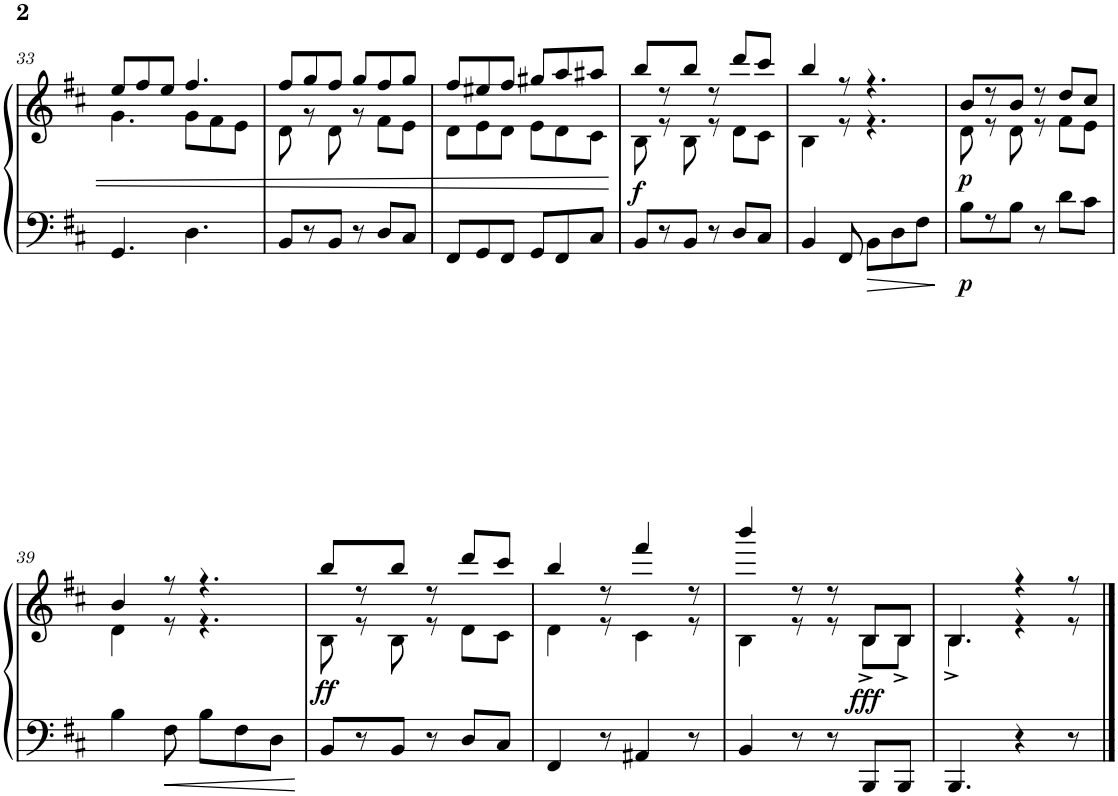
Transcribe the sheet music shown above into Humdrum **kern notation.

**kern	**kern	**dynam
*part1	*part1	*part1
*staff2	*staff1	*staff1/2
*I"Piano	*	*
*I'Pno.	*	*
!!LO:PB:g=z
*clefF4	*clefG2	*
*k[f#c#]	*k[f#c#]	*
*M6/8	*M6/8	*
=33	=33	=33
*	*^	*
4.GG/	8ee/L	4.g\	.
.	8ff#/	.	.
.	8ee/J	.	.
4.D\	4.ff#/	8g\L	.
.	.	8f#\	.
.	.	8e\J	.
=34	=34	=34	=34
8BB/L	8ff#/L	8d\	.
8r	8gg/	8r	.
8BB/J	8ff#/J	8d\	.
8r	8gg/L	8r	.
8D/L	8ff#/	8f#\L	.
8C#/J	8gg/J	8e\J	.
=35	=35	=35	=35
8FF#/L	8ff#/L	8d\L	.
8GG/	8ee#X/	8e\	.
8FF#/J	8ff#/J	8d\J	.
8GG/L	8gg#X/L	8e\L	.
8FF#/	8aa/	8d\	.
8C#/J	8aa#X/J	8c#\J	.
=36	=36	=36	=36
!	!	!	!LO:DY:b
8BB/L	8bb/L	8B\	f
8r	8r	8r	.
8BB/J	8bb/J	8B\	.
8r	8r	8r	.
8D/L	8ddd/L	8d\L	.
8C#/J	8ccc#/J	8c#\J	.
=37	=37	=37	=37
4BB/	4bb/	4B\	.
8FF#/	8r	8r	.
8BB\L	4.r	4.r	.
8D\	.	.	.
8F#\J	.	.	.
=38	=38	=38	=38
!	!	!	!LO:DY:b=2
!	!	!	!LO:DY:n=1:b
8B\L	8b/L	8d\	p p
8r	8r	8r	.
8B\J	8b/J	8d\	.
8r	8r	8r	.
8d\L	8dd/L	8f#\L	.
8c#\J	8cc#/J	8e\J	.
!!LO:LB:g=z	!!
=39	=39	=39	=39
4B\	4b/	4d\	.
8F#\	8r	8r	.
8B\L	4.r	4.r	.
8F#\	.	.	.
8D\J	.	.	.
=40	=40	=40	=40
!	!	!	!LO:DY:b
8BB/L	8bb/L	8B\	ff
8r	8r	8r	.
8BB/J	8bb/J	8B\	.
8r	8r	8r	.
8D/L	8ddd/L	8d\L	.
8C#/J	8ccc#/J	8c#\J	.
=41	=41	=41	=41
4FF#/	4bb/	4d\	.
8r	8r	8r	.
4AA#X/	4fff#/	4c#\	.
8r	8r	8r	.
=42	=42	=42	=42
4BB/	4bbb/	4B\	.
8r	8r	8r	.
8r	8r	8r	.
!	!	!	!LO:DY:b
8BBB/L	8B/L	8B^\L	fff
8BBB/J	8B/J	8B^\J	.
=43	=43	=43	=43
4.BBB/	4.B/	4.B^\	.
4r	4r	4r	.
8r	8r	8r	.
*	*v	*v	*
==	==	==
*-	*-	*-
